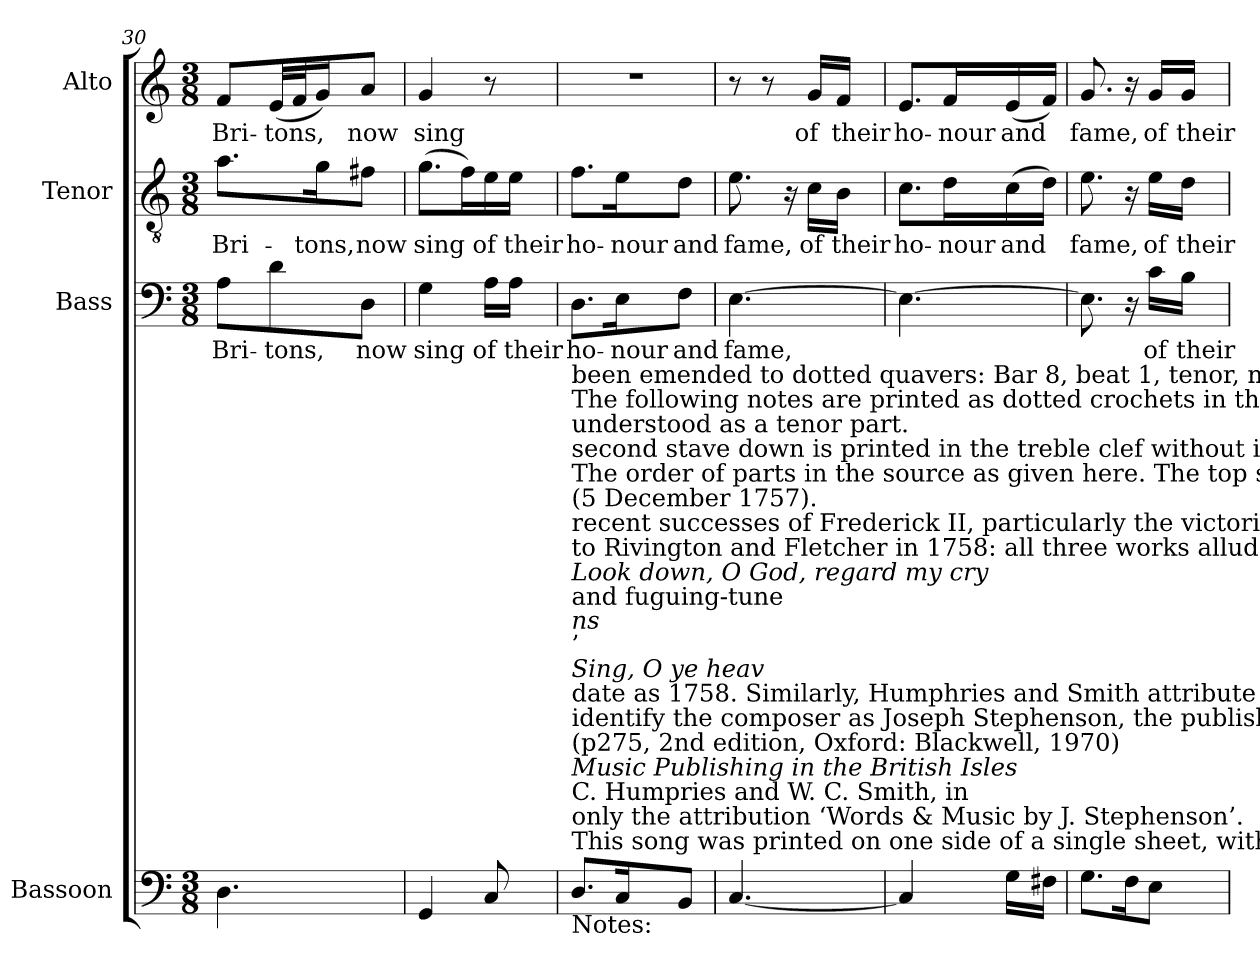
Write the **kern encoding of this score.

**kern	**kern	**text	**kern	**text	**kern	**text
*part4	*part3	*part3	*part2	*part2	*part1	*part1
*staff4	*staff3	*staff3	*staff2	*staff2	*staff1	*staff1
*I"Bassoon	*I"Bass	*	*I"Tenor	*	*I"Alto	*
*I'Bsn.	*I'B.	*	*I'T.	*	*I'A.	*
*clefF4	*clefF4	*	*clefGv2	*	*clefG2	*
*	*	*	*ITrd7c12	*	*	*
*k[]	*k[]	*	*k[]	*	*k[]	*
*C:	*C:	*	*C:	*	*C:	*
*M3/8	*M3/8	*	*M3/8	*	*M3/8	*
=30	=30	=30	=30	=30	=30	=30
!	!	!LO:LY:b:color=#000000	!	!	!	!
!	!	!	!	!LO:LY:b:color=#000000	!	!
!	!	!	!	!	!	!LO:LY:b:color=#000000
4.Di\	8Ai\L	Bri-	8.Ai\L	Bri-	8fi/L	Bri-
!	!	!LO:LY:b:color=#000000	!	!	!	!
!	!	!	!	!	!	!LO:LY:b:color=#000000
.	8di\	-tons,	.	.	(32ei/LL	-tons,
.	.	.	.	.	32fi/J	.
!	!	!	!	!LO:LY:b:color=#000000	!	!
.	.	.	16Gi\K	-tons,	16gi/J)	.
!	!	!LO:LY:b:color=#000000	!	!	!	!
!	!	!	!	!LO:LY:b:color=#000000	!	!
!	!	!	!	!	!	!LO:LY:b:color=#000000
.	8Di\J	now	8F#Xi\J	now	8ai/J	now
=31	=31	=31	=31	=31	=31	=31
!	!	!LO:LY:b:color=#000000	!	!	!	!
!	!	!	!	!LO:LY:b:color=#000000	!	!
!	!	!	!	!	!	!LO:LY:b:color=#000000
4GGi/	4Gi\	sing	(8.Gi\L	sing	4gi/	sing
.	.	.	16Fi\L)	.	.	.
!	!	!LO:LY:b:color=#000000	!	!	!	!
!	!	!	!	!LO:LY:b:color=#000000	!	!
8Ci/	16Ai\LL	of	16Ei\	of	8r	.
!	!	!LO:LY:b:color=#000000	!	!	!	!
!	!	!	!	!LO:LY:b:color=#000000	!	!
.	16Ai\JJ	their	16Ei\JJ	their	.	.
!!LO:LB:g=z
=32	=32	=32	=32	=32	=32	=32
!	!	!LO:LY:b:color=#000000	!	!	!	!
!LO:TX:b:t=Notes&colon;	!	!	!	!	!	!
!LO:TX:t=This song was printed on one side of a single sheet, without details of printer, place of publication or date, bearing	!	!	!	!	!	!
!LO:TX:t=only the attribution ‘Words & Music by J. Stephenson’.	!	!	!	!	!	!
!LO:TX:t=C. Humpries and W. C. Smith, in	!	!	!	!	!	!
!LO:TX:i:t=Music Publishing in the British Isles	!	!	!	!	!	!
!LO:TX:t=(p275, 2nd edition, Oxford&colon; Blackwell, 1970)	!	!	!	!	!	!
!LO:TX:t=identify the composer as Joseph Stephenson, the publishers as James Rivington and James Fletcher, and the	!	!	!	!	!	!
!LO:TX:t=date as 1758. Similarly, Humphries and Smith attribute the publication of Stephenson’s anthem	!	!	!	!	!	!
!LO:TX:i:t=Sing, O ye heav	!	!	!	!	!	!
!LO:TX:t=’	!	!	!	!	!	!
!LO:TX:i:t=ns	!	!	!	!	!	!
!LO:TX:t=and fuguing-tune	!	!	!	!	!	!
!LO:TX:i:t=Look down, O God, regard my cry	!	!	!	!	!	!
!LO:TX:t=to Rivington and Fletcher in 1758&colon; all three works allude to the	!	!	!	!	!	!
!LO:TX:t=recent successes of Frederick II, particularly the victories at Rossbach (5 November 1757) and Leuthen	!	!	!	!	!	!
!LO:TX:t=(5 December 1757).	!	!	!	!	!	!
!LO:TX:t=The order of parts in the source as given here. The top stave is printed in the alto clef in the source, while the	!	!	!	!	!	!
!LO:TX:t=second stave down is printed in the treble clef without indication of which octave is intended&colon; it has here been	!	!	!	!	!	!
!LO:TX:t=understood as a tenor part.	!	!	!	!	!	!
!LO:TX:t=The following notes are printed as dotted crochets in the source, but have here	!	!	!	!	!	!
!LO:TX:t=been emended to dotted quavers&colon; Bar 8, beat 1, tenor, note G; bar 35, beat 1, bass voice part, note E.	!	!	!	!	!	!
!	!	!	!	!LO:LY:b:color=#000000	!LO:N:vis=1	!
8.Di/L	8.Di\L	ho-	8.Fi\L	ho-	4.r	.
!	!	!LO:LY:b:color=#000000	!	!	!	!
!	!	!	!	!LO:LY:b:color=#000000	!	!
16Ci/K	16Ei\K	-nour	16Ei\K	-nour	.	.
!	!	!LO:LY:b:color=#000000	!	!	!	!
!	!	!	!	!LO:LY:b:color=#000000	!	!
8BBi/J	8Fi\J	and	8Di\J	and	.	.
=33	=33	=33	=33	=33	=33	=33
!	!	!LO:LY:b:color=#000000	!	!	!	!
!	!	!	!	!LO:LY:b:color=#000000	!	!
[4.Ci/	[4.Ei\	fame,	8.Ei\	fame,	8r	.
.	.	.	.	.	8r	.
.	.	.	16r	.	.	.
!	!	!	!	!LO:LY:b:color=#000000	!	!
!	!	!	!	!	!	!LO:LY:b:color=#000000
.	.	.	16Ci\LL	of	16gi/LL	of
!	!	!	!	!LO:LY:b:color=#000000	!	!
!	!	!	!	!	!	!LO:LY:b:color=#000000
.	.	.	16BBi\JJ	their	16fi/JJ	their
=34	=34	=34	=34	=34	=34	=34
!	!	!	!	!LO:LY:b:color=#000000	!	!
!	!	!	!	!	!	!LO:LY:b:color=#000000
4Ci/]	4.Ei\_	.	8.Ci\L	ho-	8.ei/L	ho-
!	!	!	!	!LO:LY:b:color=#000000	!	!
!	!	!	!	!	!	!LO:LY:b:color=#000000
.	.	.	16Di\L	-nour	16fi/L	-nour
!	!	!	!	!LO:LY:b:color=#000000	!	!
!	!	!	!	!	!	!LO:LY:b:color=#000000
16Gi\LL	.	.	(16Ci\	and	(16ei/	and
16F#Xi\JJ	.	.	16Di\JJ)	.	16fi/JJ)	.
=35	=35	=35	=35	=35	=35	=35
!	!	!	!	!LO:LY:b:color=#000000	!	!
!	!	!	!	!	!	!LO:LY:b:color=#000000
8.Gi\L	8.Ei\]	.	8.Ei\	fame,	8.gi/	fame,
16Fi\K	16r	.	16r	.	16r	.
!	!	!LO:LY:b:color=#000000	!	!	!	!
!	!	!	!	!LO:LY:b:color=#000000	!	!
!	!	!	!	!	!	!LO:LY:b:color=#000000
8Ei\J	16ci\LL	of	16Ei\LL	of	16gi/LL	of
!	!	!LO:LY:b:color=#000000	!	!	!	!
!	!	!	!	!LO:LY:b:color=#000000	!	!
!	!	!	!	!	!	!LO:LY:b:color=#000000
.	16Bi\JJ	their	16Di\JJ	their	16gi/JJ	their
=	=	=	=	=	=	=
*-	*-	*-	*-	*-	*-	*-
